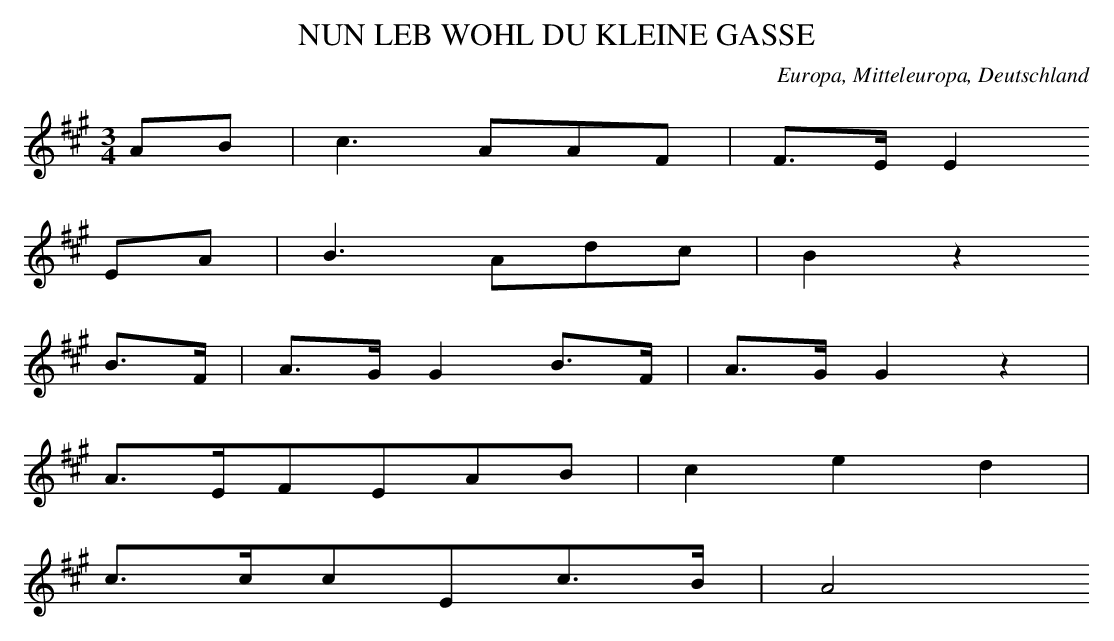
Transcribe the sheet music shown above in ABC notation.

X:1
T: NUN LEB WOHL DU KLEINE GASSE
O: Europa, Mitteleuropa, Deutschland
M: 3/4
L: 1/16
K: A
A2B2 | c6A2A2F2 | F3EE4
E2A2 | B6A2d2c2 | B4z4
B3F | A3GG4B3F | A3GG4z4 |
A3EF2E2A2B2 | c4e4d4 |
c3cc2E2c3B | A8
